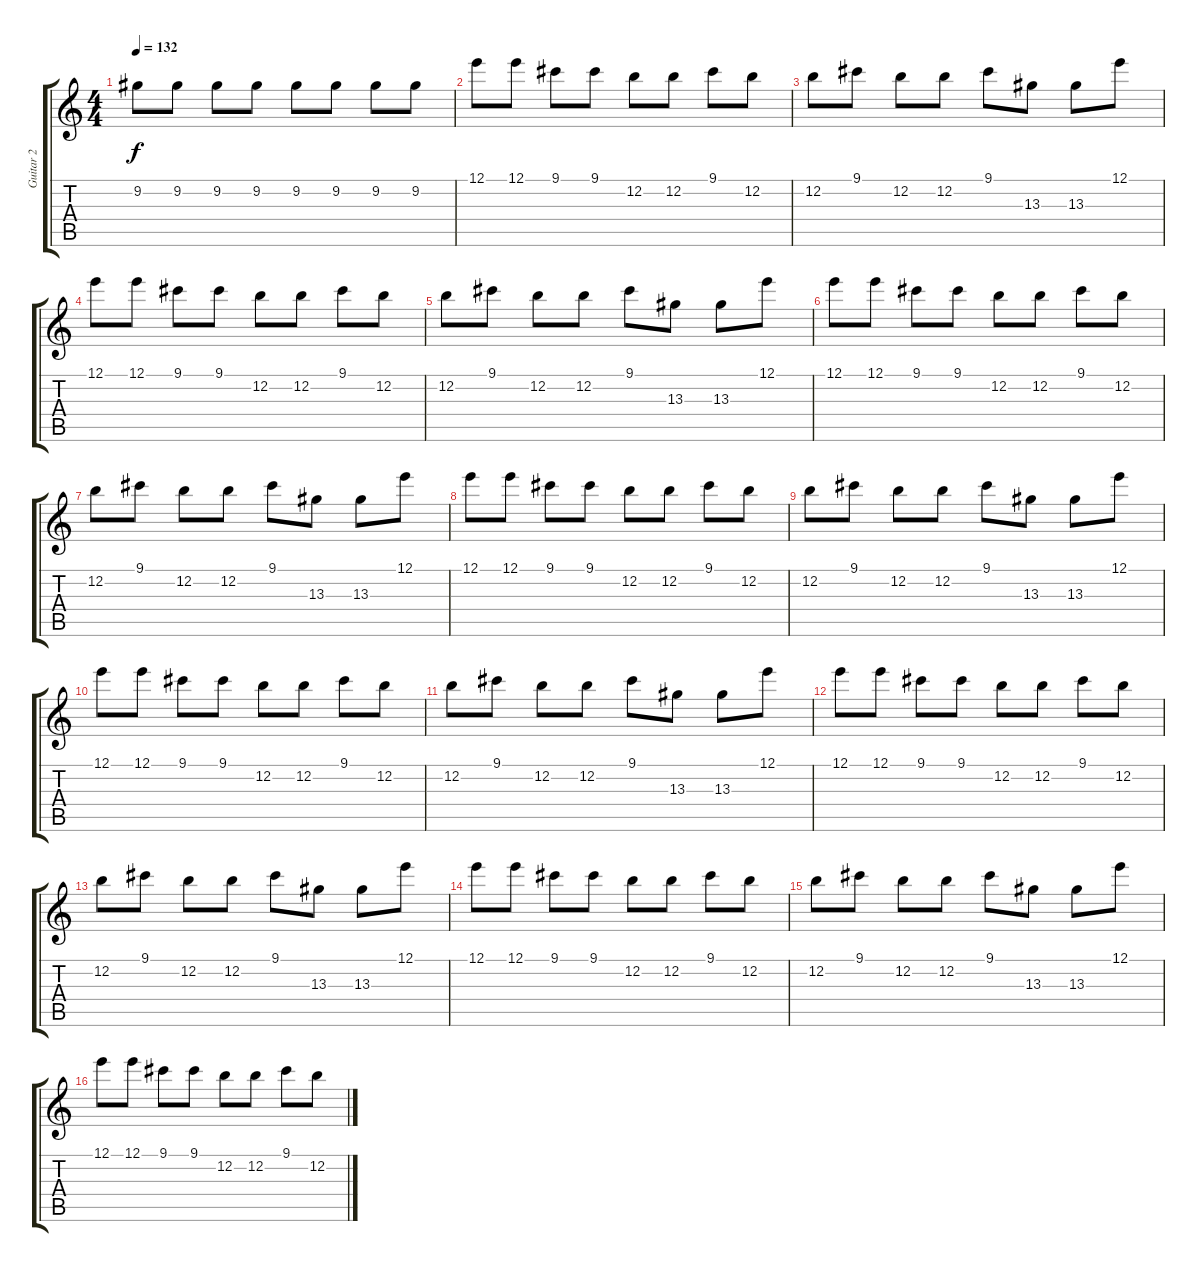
\track ("Guitar 2" "Guitar 2") {instrument electricguitarclean}
\staff {score tabs}
\tuning (E4 B3 G3 D3 A2 E2) {hide}
\ts (4 4)
\tempo 132
\clef g2
\ks c
9.2.8{dy f} 9.2.8 9.2.8 9.2.8 9.2.8 9.2.8 9.2.8 9.2.8 |
12.1.8 12.1.8 9.1.8 9.1.8 12.2.8 12.2.8 9.1.8 12.2.8 |
12.2.8 9.1.8 12.2.8 12.2.8 9.1.8 13.3.8 13.3.8 12.1.8 |
12.1.8 12.1.8 9.1.8 9.1.8 12.2.8 12.2.8 9.1.8 12.2.8 |
12.2.8 9.1.8 12.2.8 12.2.8 9.1.8 13.3.8 13.3.8 12.1.8 |
12.1.8 12.1.8 9.1.8 9.1.8 12.2.8 12.2.8 9.1.8 12.2.8 |
12.2.8 9.1.8 12.2.8 12.2.8 9.1.8 13.3.8 13.3.8 12.1.8 |
12.1.8 12.1.8 9.1.8 9.1.8 12.2.8 12.2.8 9.1.8 12.2.8 |
12.2.8 9.1.8 12.2.8 12.2.8 9.1.8 13.3.8 13.3.8 12.1.8 |
12.1.8 12.1.8 9.1.8 9.1.8 12.2.8 12.2.8 9.1.8 12.2.8 |
12.2.8 9.1.8 12.2.8 12.2.8 9.1.8 13.3.8 13.3.8 12.1.8 |
12.1.8 12.1.8 9.1.8 9.1.8 12.2.8 12.2.8 9.1.8 12.2.8 |
12.2.8 9.1.8 12.2.8 12.2.8 9.1.8 13.3.8 13.3.8 12.1.8 |
12.1.8 12.1.8 9.1.8 9.1.8 12.2.8 12.2.8 9.1.8 12.2.8 |
12.2.8 9.1.8 12.2.8 12.2.8 9.1.8 13.3.8 13.3.8 12.1.8 |
12.1.8 12.1.8 9.1.8 9.1.8 12.2.8 12.2.8 9.1.8 12.2.8
